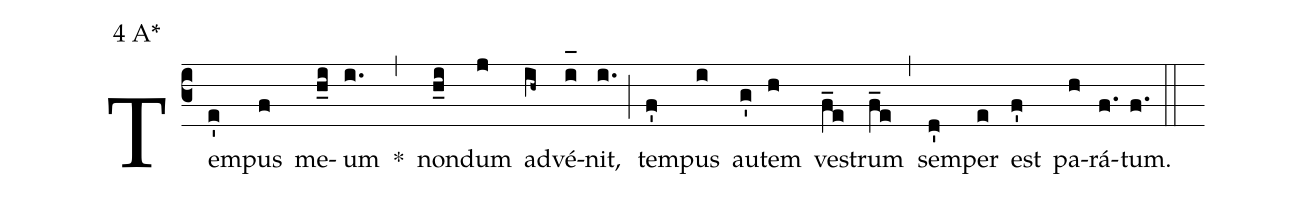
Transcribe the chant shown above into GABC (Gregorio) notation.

mode:4 A*;
%%
(c3) Tem(e')pus(f) me(h_i)um(i.) *(,) non(h_i)dum(j) ad(ih~)vé(i_[oh:h])nit,(i.) (;) tem(f')pus(i) au(g')tem(h) ve(f_e)strum(f_e) (,) sem(d')per(e) est(f') pa(h)rá(f.)tum.(f.) (::)
